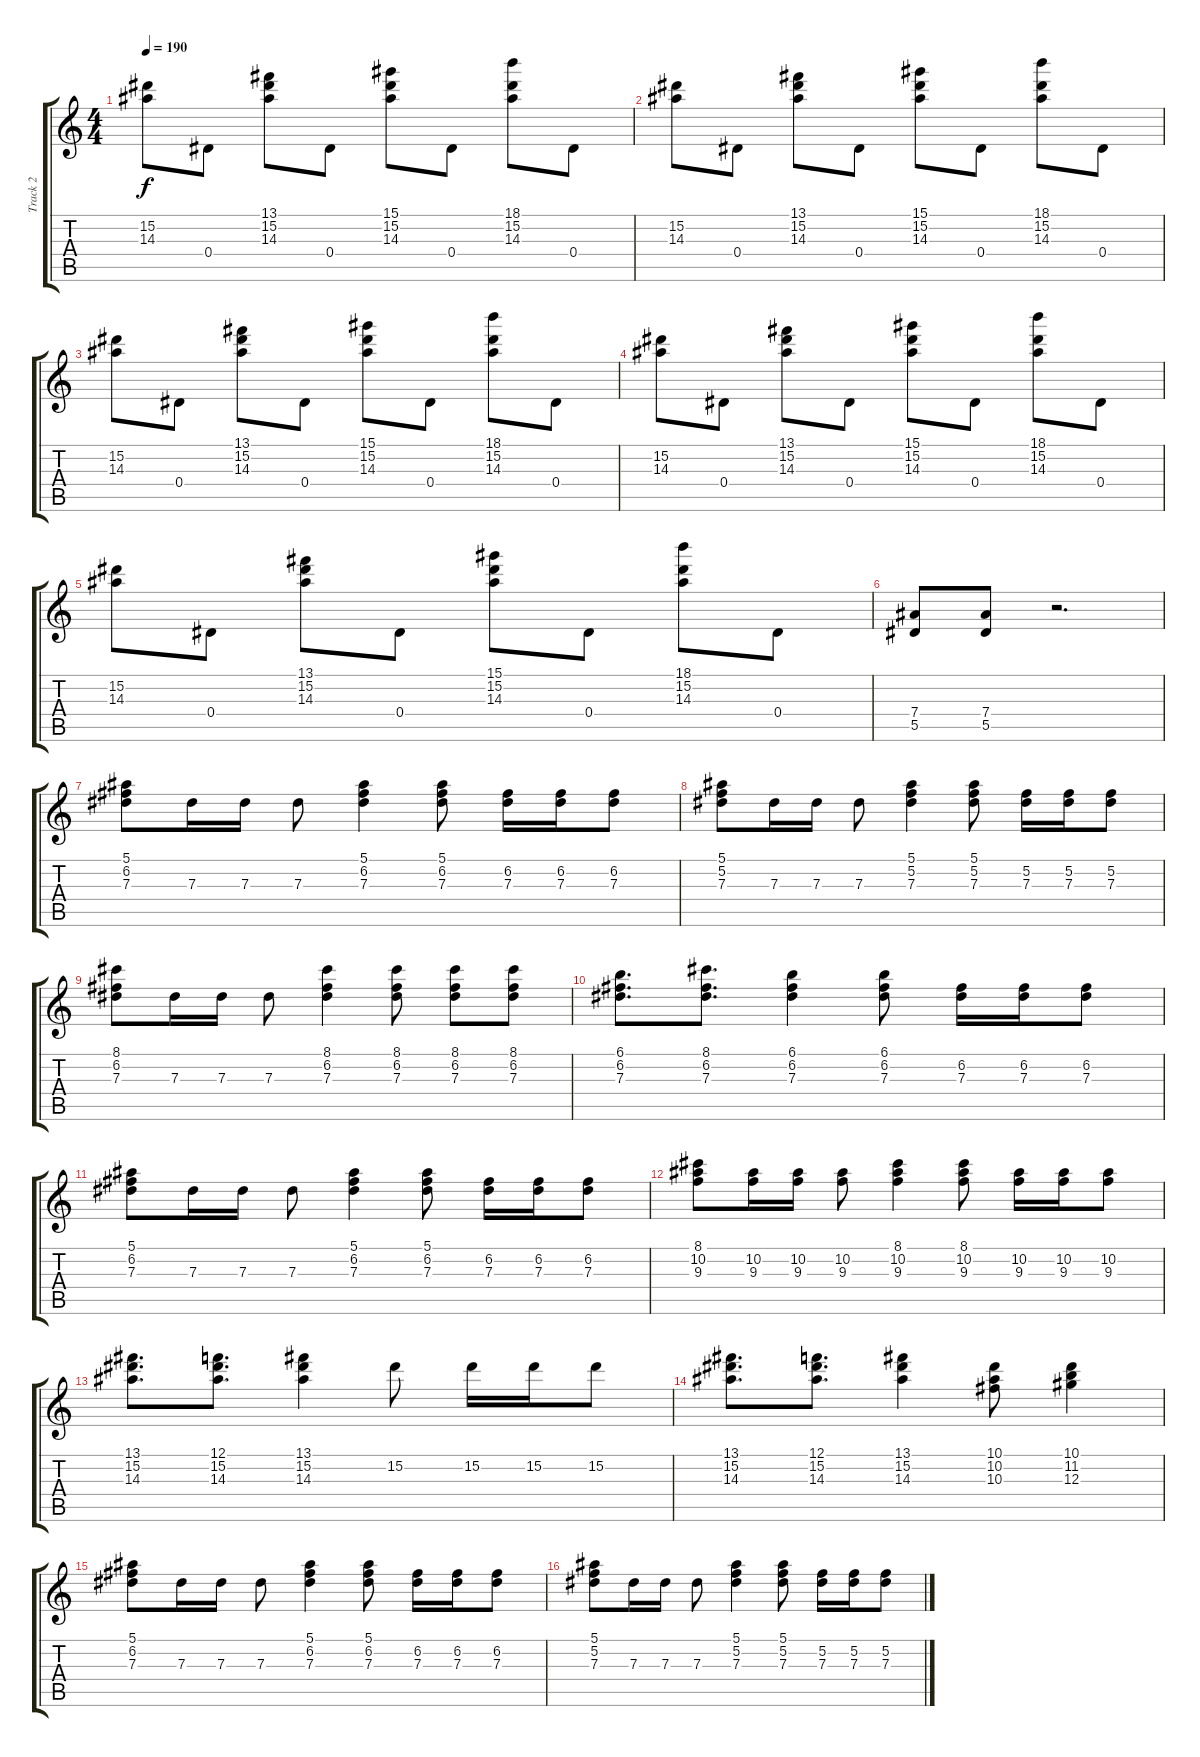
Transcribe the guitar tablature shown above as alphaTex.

\track ("Track 2" "Track 2") {instrument distortionguitar}
\staff {score tabs}
\tuning (F4 C4 Ab3 Eb3 Bb2 F2) {hide}
\ts (4 4)
\tempo 190
\clef g2
\ks c
(15.2 14.3).8{dy f} 0.4.8 (13.1 15.2 14.3).8 0.4.8 (15.1 15.2 14.3).8 0.4.8 (18.1 15.2 14.3).8 0.4.8 |
(15.2 14.3).8 0.4.8 (13.1 15.2 14.3).8 0.4.8 (15.1 15.2 14.3).8 0.4.8 (18.1 15.2 14.3).8 0.4.8 |
(15.2 14.3).8 0.4.8 (13.1 15.2 14.3).8 0.4.8 (15.1 15.2 14.3).8 0.4.8 (18.1 15.2 14.3).8 0.4.8 |
(15.2 14.3).8 0.4.8 (13.1 15.2 14.3).8 0.4.8 (15.1 15.2 14.3).8 0.4.8 (18.1 15.2 14.3).8 0.4.8 |
(15.2 14.3).8 0.4.8 (13.1 15.2 14.3).8 0.4.8 (15.1 15.2 14.3).8 0.4.8 (18.1 15.2 14.3).8 0.4.8 |
(7.4 5.5).8 (7.4 5.5).8 r.2{d} |
(5.1 6.2 7.3).8 7.3.16 7.3.16 7.3.8 (5.1 6.2 7.3).4 (5.1 6.2 7.3).8 (6.2 7.3).16 (6.2 7.3).16 (6.2 7.3).8 |
(5.1 5.2 7.3).8 7.3.16 7.3.16 7.3.8 (5.1 5.2 7.3).4 (5.1 5.2 7.3).8 (5.2 7.3).16 (5.2 7.3).16 (5.2 7.3).8 |
(8.1 6.2 7.3).8 7.3.16 7.3.16 7.3.8 (8.1 6.2 7.3).4 (8.1 6.2 7.3).8 (8.1 6.2 7.3).8 (8.1 6.2 7.3).8 |
(6.1 6.2 7.3).8{d} (8.1 6.2 7.3).8{d} (6.1 6.2 7.3).4 (6.1 6.2 7.3).8 (6.2 7.3).16 (6.2 7.3).16 (6.2 7.3).8 |
(5.1 6.2 7.3).8 7.3.16 7.3.16 7.3.8 (5.1 6.2 7.3).4 (5.1 6.2 7.3).8 (6.2 7.3).16 (6.2 7.3).16 (6.2 7.3).8 |
(8.1 10.2 9.3).8 (10.2 9.3).16 (10.2 9.3).16 (10.2 9.3).8 (8.1 10.2 9.3).4 (8.1 10.2 9.3).8 (10.2 9.3).16 (10.2 9.3).16 (10.2 9.3).8 |
(13.1 15.2 14.3).8{d} (12.1 15.2 14.3).8{d} (13.1 15.2 14.3).4 15.2.8 15.2.16 15.2.16 15.2.8 |
(13.1 15.2 14.3).8{d} (12.1 15.2 14.3).8{d} (13.1 15.2 14.3).4 (10.1 10.2 10.3).8 (10.1 11.2 12.3).4 |
(5.1 6.2 7.3).8 7.3.16 7.3.16 7.3.8 (5.1 6.2 7.3).4 (5.1 6.2 7.3).8 (6.2 7.3).16 (6.2 7.3).16 (6.2 7.3).8 |
(5.1 5.2 7.3).8 7.3.16 7.3.16 7.3.8 (5.1 5.2 7.3).4 (5.1 5.2 7.3).8 (5.2 7.3).16 (5.2 7.3).16 (5.2 7.3).8
